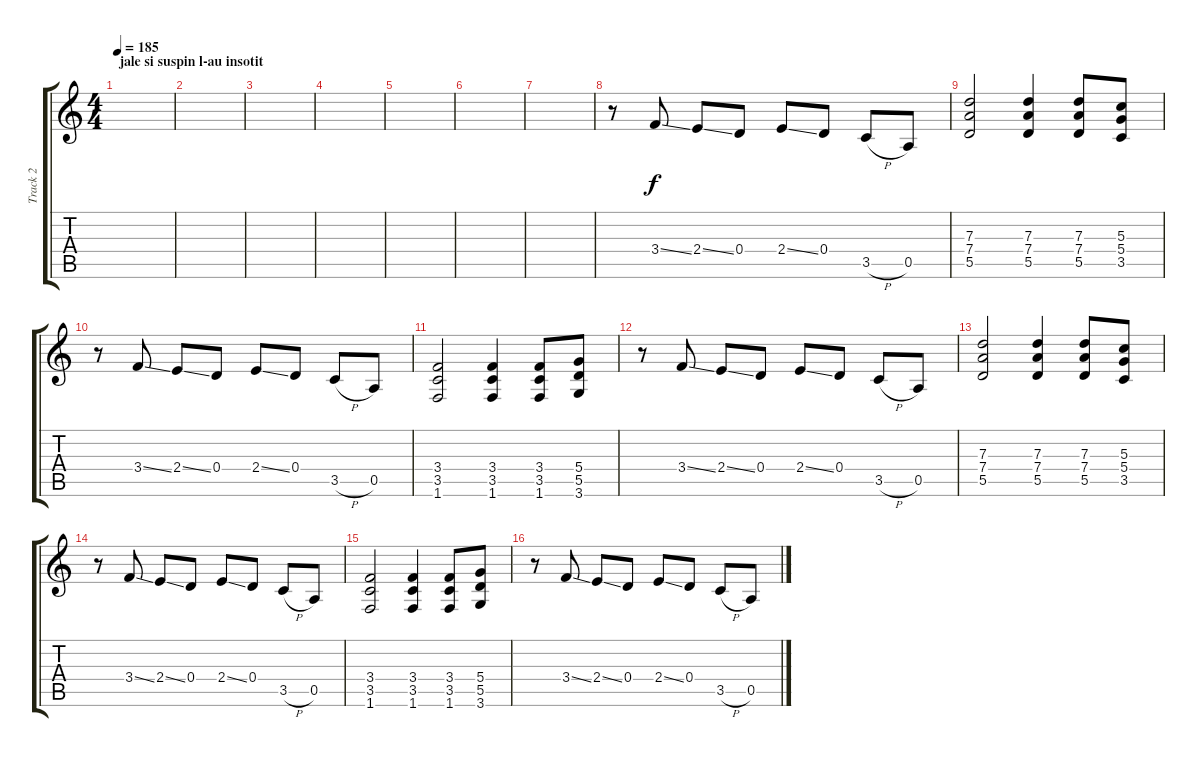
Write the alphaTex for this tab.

\track ("Track 2" "Track 2") {instrument overdrivenguitar}
\staff {score tabs}
\tuning (E4 B3 G3 D3 A2 E2) {hide}
\ts (4 4)
\section ("" "jale si suspin l-au insotit")
\tempo 185
\clef g2
\ks c
|
|
|
|
|
|
|
r.8 3.4{ss}.8 2.4{ss}.8 0.4.8 2.4{ss}.8 0.4.8 3.5{h}.8 0.5.8 |
(7.3 7.4 5.5).2 (7.3 7.4 5.5).4 (7.3 7.4 5.5).8 (5.3 5.4 3.5).8 |
r.8 3.4{ss}.8 2.4{ss}.8 0.4.8 2.4{ss}.8 0.4.8 3.5{h}.8 0.5.8 |
(3.4 3.5 1.6).2 (3.4 3.5 1.6).4 (3.4 3.5 1.6).8 (5.4 5.5 3.6).8 |
r.8 3.4{ss}.8 2.4{ss}.8 0.4.8 2.4{ss}.8 0.4.8 3.5{h}.8 0.5.8 |
(7.3 7.4 5.5).2 (7.3 7.4 5.5).4 (7.3 7.4 5.5).8 (5.3 5.4 3.5).8 |
r.8 3.4{ss}.8 2.4{ss}.8 0.4.8 2.4{ss}.8 0.4.8 3.5{h}.8 0.5.8 |
(3.4 3.5 1.6).2 (3.4 3.5 1.6).4 (3.4 3.5 1.6).8 (5.4 5.5 3.6).8 |
r.8 3.4{ss}.8 2.4{ss}.8 0.4.8 2.4{ss}.8 0.4.8 3.5{h}.8 0.5.8
